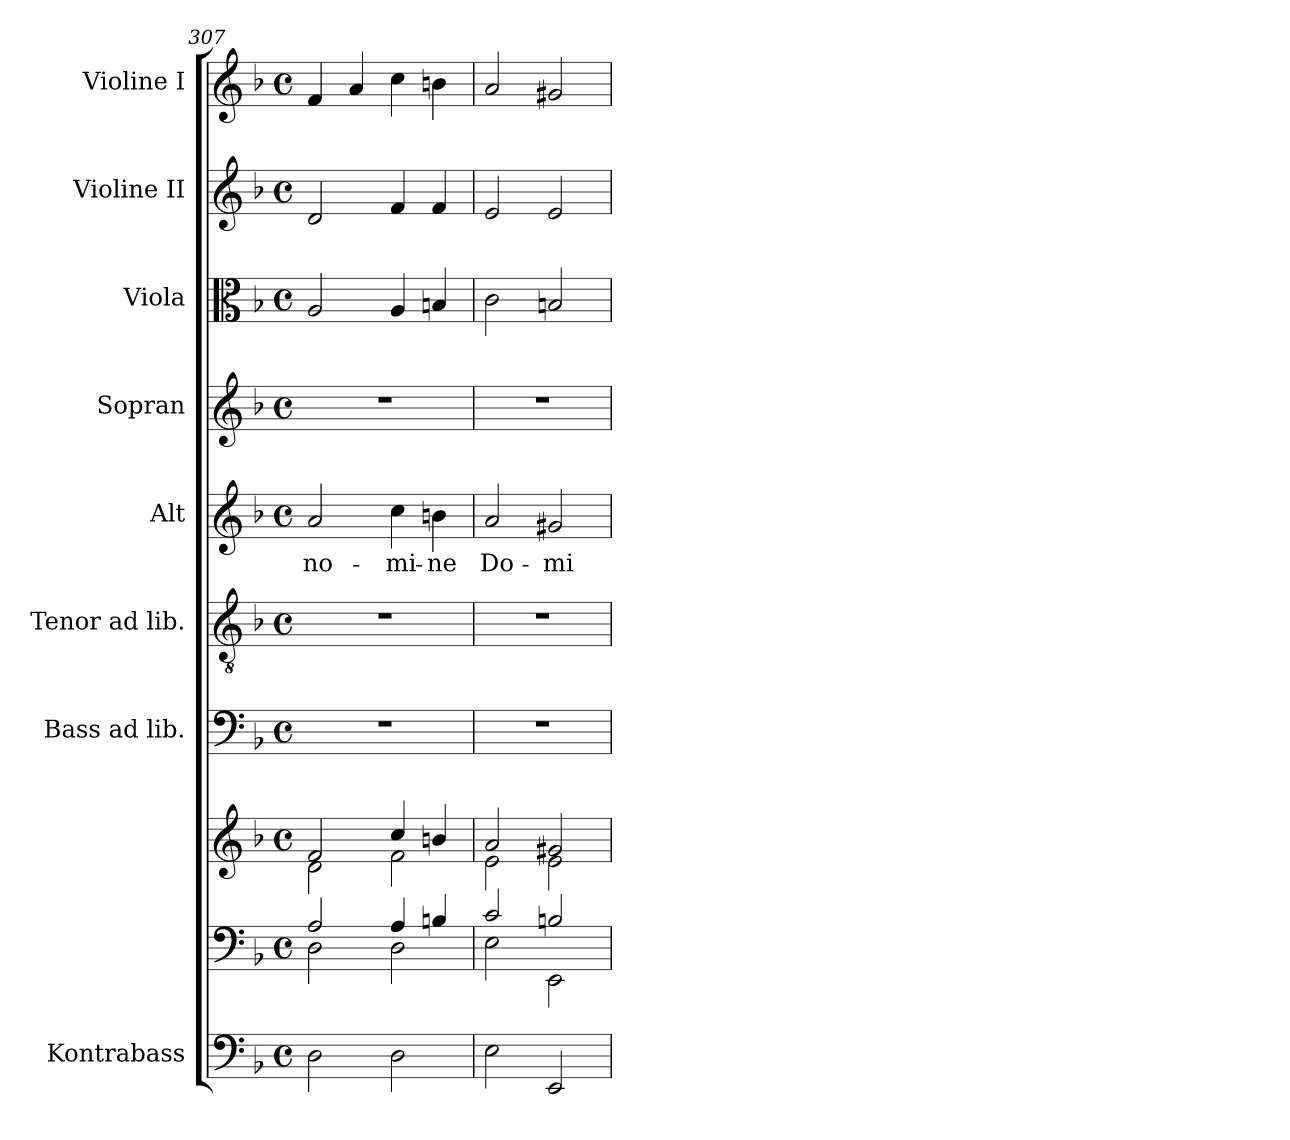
**kern	**kern	**kern	**kern	**kern	**kern	**text	**kern	**kern	**kern	**kern
*part9	*part8	*part8	*part7	*part6	*part5	*part5	*part4	*part3	*part2	*part1
*staff10	*staff9	*staff8	*staff7	*staff6	*staff5	*staff5	*staff4	*staff3	*staff2	*staff1
*I"Kontrabass	*	*	*I"Bass ad lib.	*I"Tenor ad lib.	*I"Alt	*	*I"Sopran	*I"Viola	*I"Violine II	*I"Violine I
*I'Kb.	*	*	*I'B.	*I'T.	*I'A.	*	*I'S.	*I'Vla.	*I'Vl. II	*I'Vl. I
*clefF4	*clefF4	*clefG2	*clefF4	*clefGv2	*clefG2	*	*clefG2	*clefC3	*clefG2	*clefG2
*ITrd7c12	*	*	*	*	*	*	*	*	*	*
*k[b-]	*k[b-]	*k[b-]	*k[b-]	*k[b-]	*k[b-]	*	*k[b-]	*k[b-]	*k[b-]	*k[b-]
*F:	*F:	*F:	*F:	*F:	*F:	*	*F:	*F:	*F:	*F:
*M4/4	*M4/4	*M4/4	*M4/4	*M4/4	*M4/4	*	*M4/4	*M4/4	*M4/4	*M4/4
*met(c)	*met(c)	*met(c)	*met(c)	*met(c)	*met(c)	*	*met(c)	*met(c)	*met(c)	*met(c)
=307	=307	=307	=307	=307	=307	=307	=307	=307	=307	=307
*	*^	*^	*	*	*	*	*	*	*	*
!	!	!	!	!	!	!	!	!LO:LY:b	!	!	!	!
2DD\	2A/	2D\	2f/	2d\	1r	1r	2a/	no-	1r	2A/	2d/	4f/
.	.	.	.	.	.	.	.	.	.	.	.	4a/
!	!	!	!	!	!	!	!	!LO:LY:b	!	!	!	!
2DD\	4A/	2D\	4cc/	2f\	.	.	4cc\	-mi-	.	4A/	4f/	4cc\
!	!	!	!	!	!	!	!	!LO:LY:b	!	!	!	!
.	4Bn/	.	4bn/	.	.	.	4bn\	-ne	.	4Bn/	4f/	4bn\
=308	=308	=308	=308	=308	=308	=308	=308	=308	=308	=308	=308	=308
!	!	!	!	!	!	!	!	!LO:LY:b	!	!	!	!
2EE\	2c/	2E\	2a/	2e\	1r	1r	2a/	Do-	1r	2c\	2e/	2a/
!	!	!	!	!	!	!	!	!LO:LY:b	!	!	!	!
2EEE/	2Bn/	2EE\	2g#X/	2e\	.	.	2g#X/	-mi-	.	2Bn/	2e/	2g#X/
*	*v	*v	*	*	*	*	*	*	*	*	*	*
*	*	*v	*v	*	*	*	*	*	*	*	*
=	=	=	=	=	=	=	=	=	=	=
*-	*-	*-	*-	*-	*-	*-	*-	*-	*-	*-
